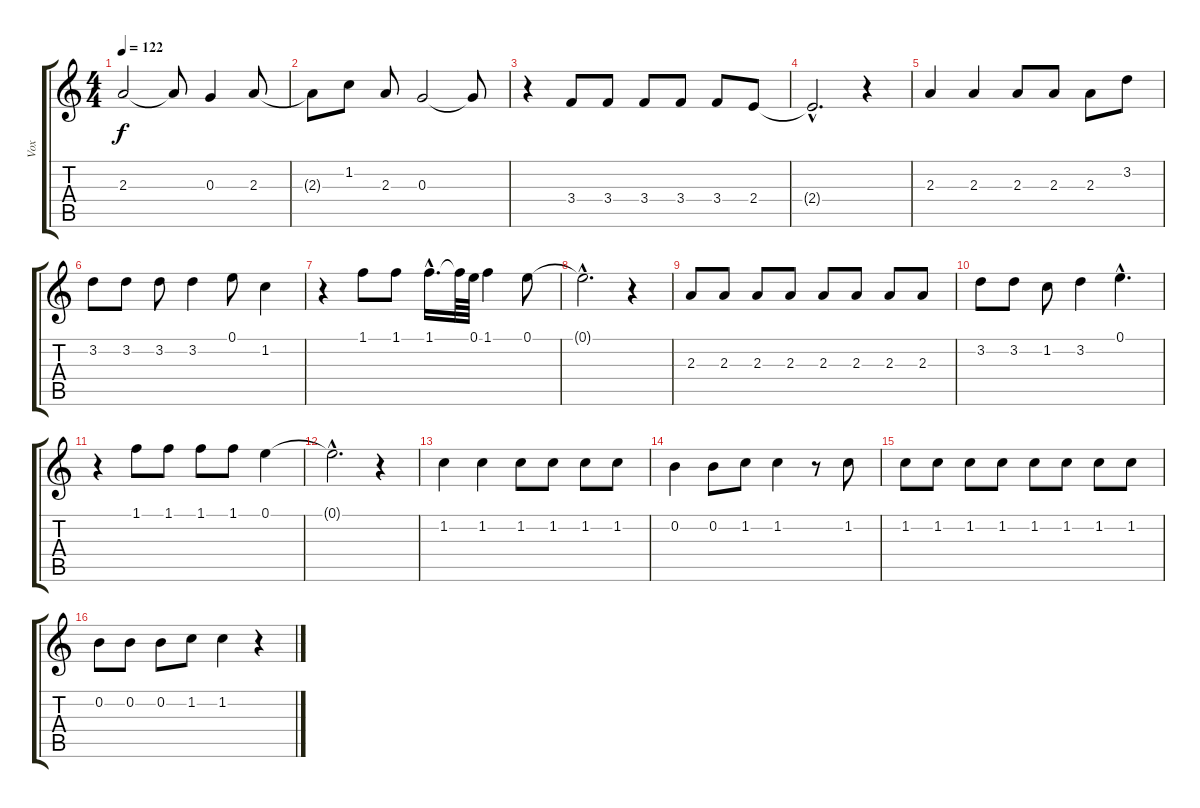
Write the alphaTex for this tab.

\track ("Vox" "Vox") {instrument electricguitarclean}
\staff {score tabs}
\tuning (E4 B3 G3 D3 A2 E2) {hide}
\ts (4 4)
\tempo 122
\clef g2
\ks c
2.3.2{dy f} 2.3{t}.8 0.3.4 2.3.8 |
2.3{t}.8 1.2.8 2.3.8 0.3.2 0.3{t}.8 |
r.4 3.4.8 3.4.8 3.4.8 3.4.8 3.4.8 2.4.8 |
2.4{hac t}.2{d} r.4 |
2.3.4 2.3.4 2.3.8 2.3.8 2.3.8 3.2.8 |
3.2.8 3.2.8 3.2.8 3.2.4 0.1.8 1.2.4 |
r.4 1.1.8 1.1.8 1.1{hac}.16{d} 1.1{t}.64 0.1.64 1.1.4 0.1.8 |
0.1{hac t}.2{d} r.4 |
2.3.8 2.3.8 2.3.8 2.3.8 2.3.8 2.3.8 2.3.8 2.3.8 |
3.2.8 3.2.8 1.2.8 3.2.4 0.1{hac}.4{d} |
r.4 1.1.8 1.1.8 1.1.8 1.1.8 0.1.4 |
0.1{hac t}.2{d} r.4 |
1.2.4 1.2.4 1.2.8 1.2.8 1.2.8 1.2.8 |
0.2.4 0.2.8 1.2.8 1.2.4 r.8 1.2.8 |
1.2.8 1.2.8 1.2.8 1.2.8 1.2.8 1.2.8 1.2.8 1.2.8 |
0.2.8 0.2.8 0.2.8 1.2.8 1.2.4 r.4
